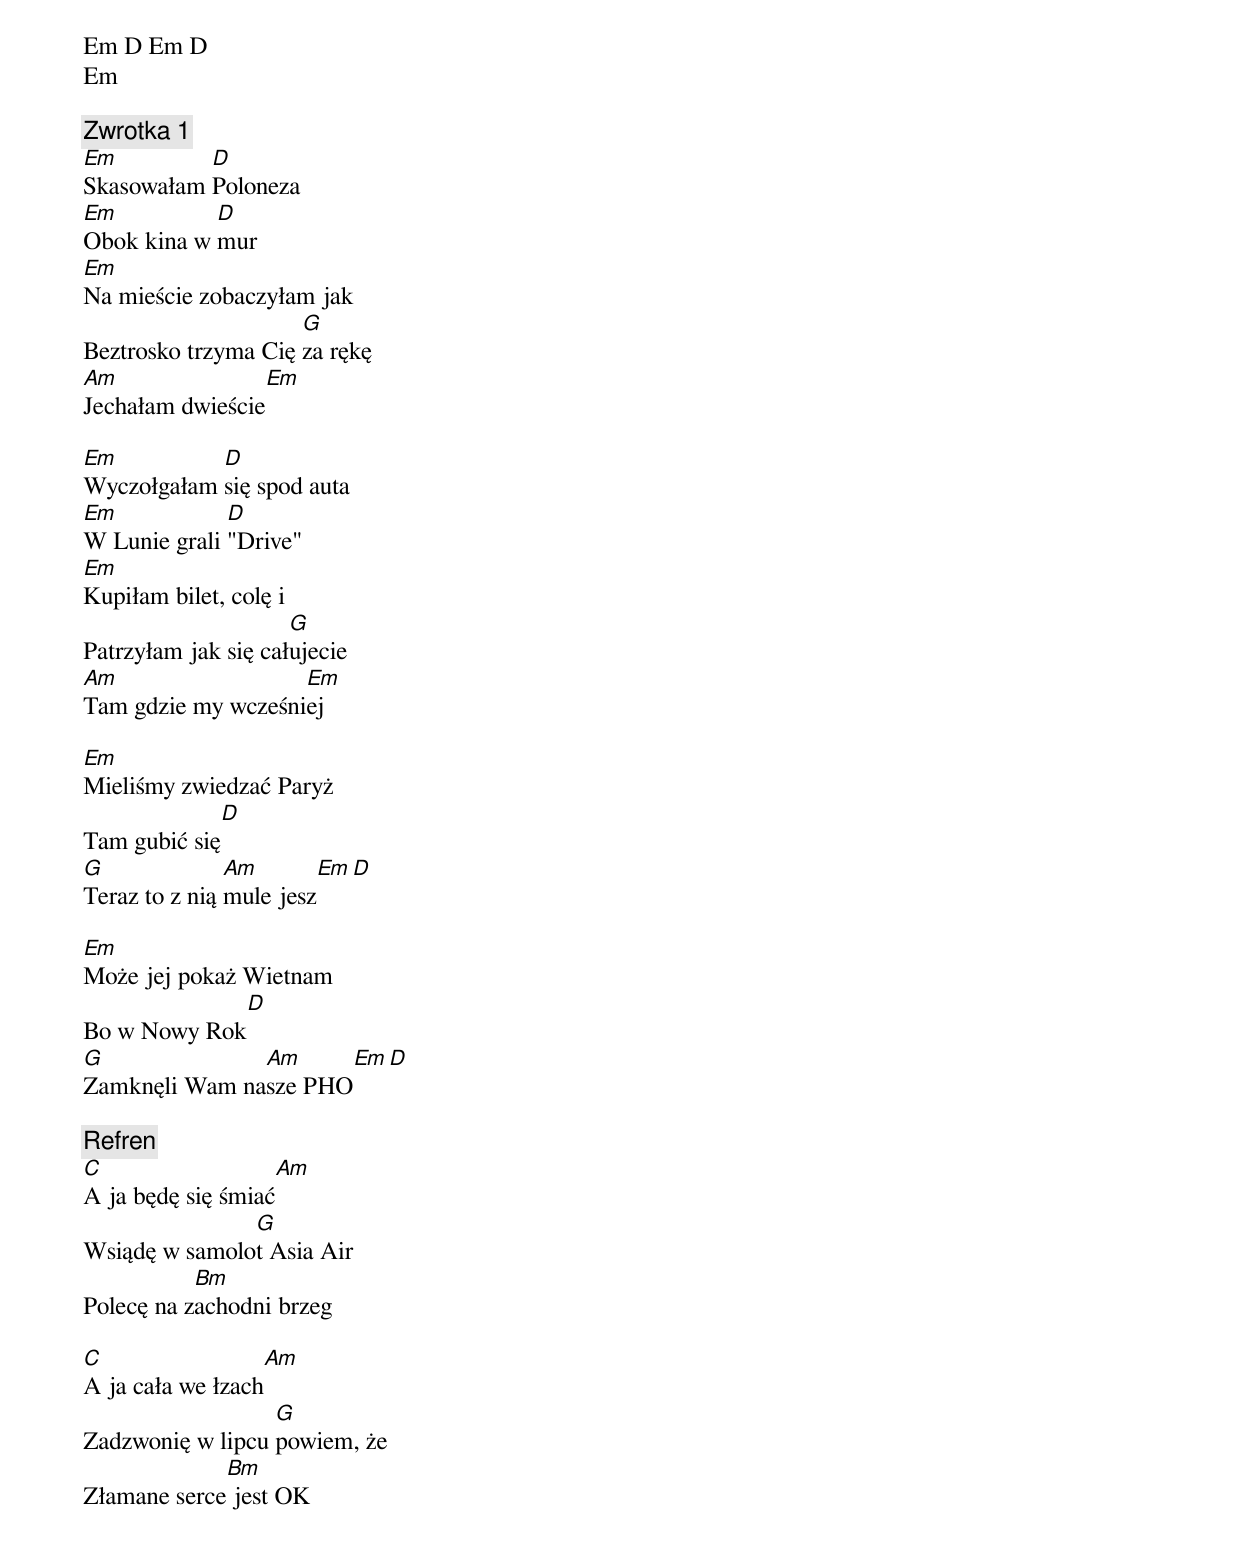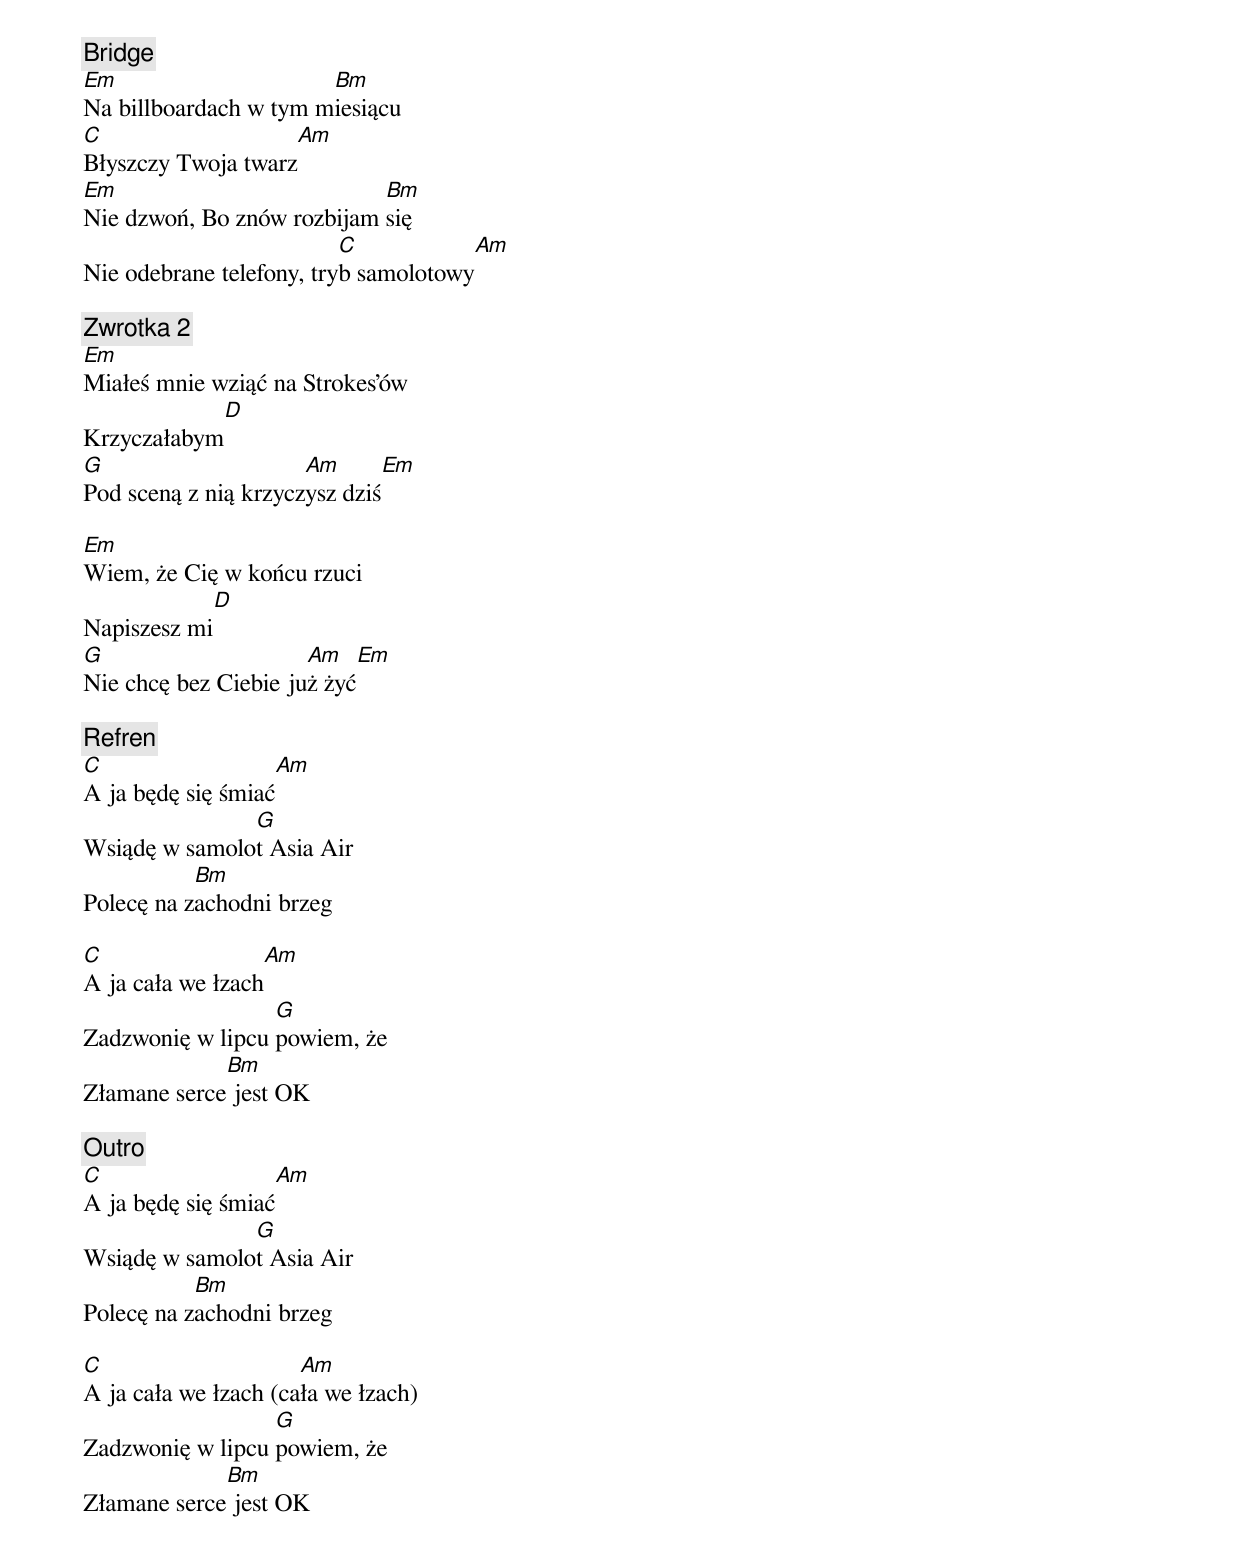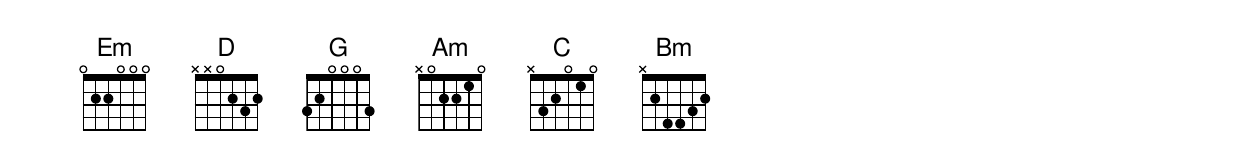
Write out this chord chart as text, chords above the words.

Em D Em D
Em

[Zwrotka 1]
Em         D
Skasowałam Poloneza
Em          D
Obok kina w mur
Em
Na mieście zobaczyłam jak
                     G
Beztrosko trzyma Cię za rękę
Am                  Em
Jechałam dwieście

Em          D
Wyczołgałam się spod auta
Em            D
W Lunie grali "Drive"
Em
Kupiłam bilet, colę i
                     G
Patrzyłam jak się całujecie
Am                  Em
Tam gdzie my wcześniej

Em
Mieliśmy zwiedzać Paryż
                  D
Tam gubić się
G              Am          Em D
Teraz to z nią mule jesz

Em
Może jej pokaż Wietnam
                  D
Bo w Nowy Rok
G              Am          Em D
Zamknęli Wam nasze PHO

[Refren]
C                     Am
A ja będę się śmiać
               G
Wsiądę w samolot Asia Air
           Bm
Polecę na zachodni brzeg

C                     Am
A ja cała we łzach
                  G
Zadzwonię w lipcu powiem, że
             Bm
Złamane serce jest OK

[Bridge]
Em                     Bm
Na billboardach w tym miesiącu
C                       Am
Błyszczy Twoja twarz
Em                          Bm
Nie dzwoń, Bo znów rozbijam się
                          C                       Am
Nie odebrane telefony, tryb samolotowy

[Zwrotka 2]
Em
Miałeś mnie wziąć na Strokеs'ów
                D
Krzyczałabym
G                     Am          Em
Pod sceną z nią krzyczysz dziś

Em
Wiem, że Cię w końcu rzuci
                D
Napiszеsz mi
G                     Am          Em
Nie chcę bez Ciebie już żyć

[Refren]
C                     Am
A ja będę się śmiać
               G
Wsiądę w samolot Asia Air
           Bm
Polecę na zachodni brzeg

C                     Am
A ja cała we łzach
                  G
Zadzwonię w lipcu powiem, że
             Bm
Złamane serce jest OK

[Outro]
C                     Am
A ja będę się śmiać
               G
Wsiądę w samolot Asia Air
           Bm
Polecę na zachodni brzeg

C                     Am
A ja cała we łzach (cała we łzach)
                  G
Zadzwonię w lipcu powiem, że
             Bm
Złamane serce jest OK
